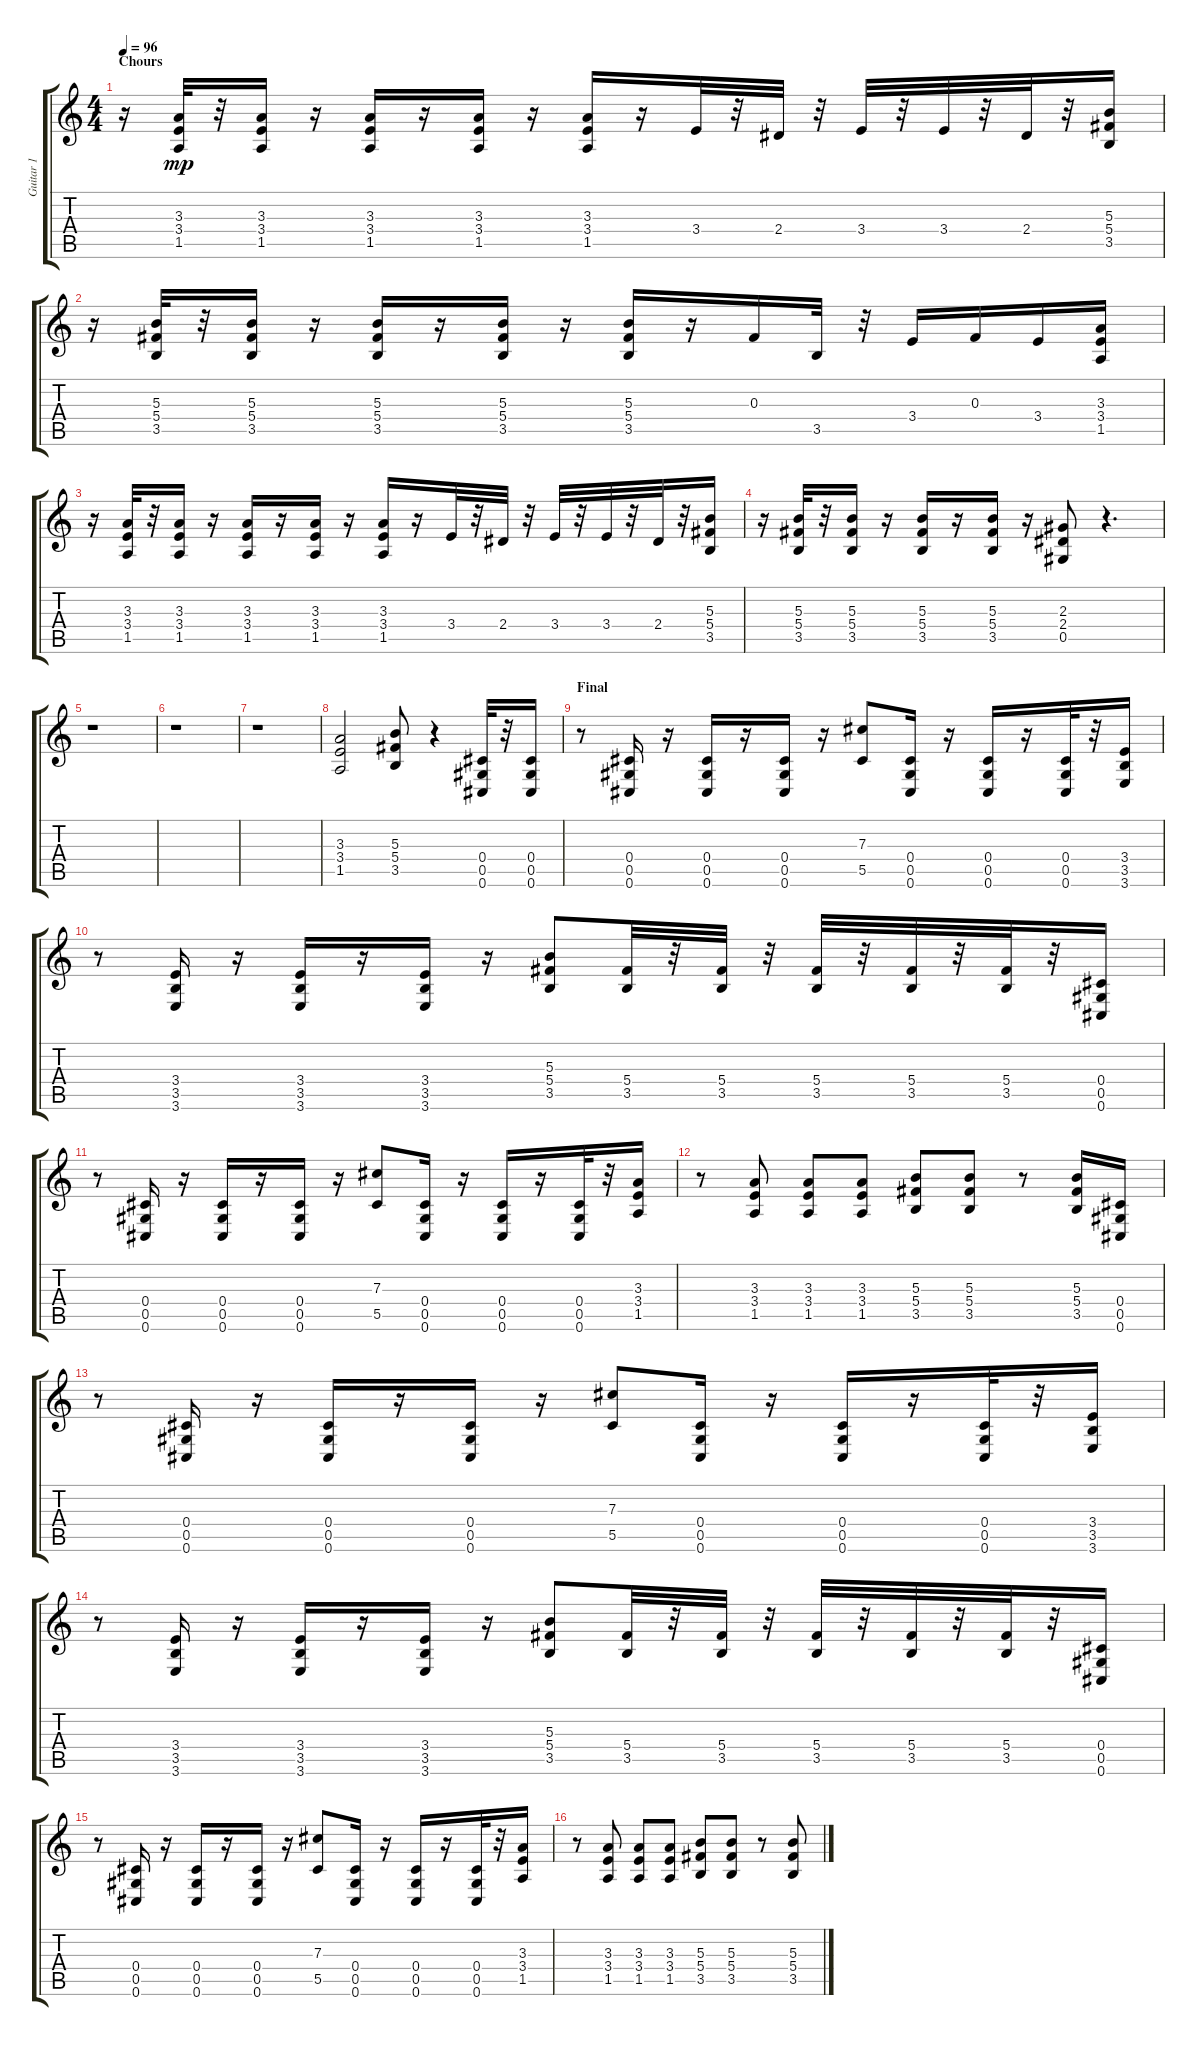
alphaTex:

\track ("Guitar 1" "Guitar 1") {instrument distortionguitar}
\staff {score tabs}
\tuning (Eb4 Bb3 Gb3 Db3 Ab2 Db2) {hide}
\ts (4 4)
\section ("" "Chours")
\tempo 96
\clef g2
\ks c
r.16{dy mp} (3.3 3.4 1.5).32 r.32 (3.3 3.4 1.5).16 r.16 (3.3 3.4 1.5).16 r.16 (3.3 3.4 1.5).16 r.16 (3.3 3.4 1.5).16 r.16 3.4.32 r.32 2.4.32 r.32 3.4.32 r.32 3.4.32 r.32 2.4.32 r.32 (5.3 5.4 3.5).16 |
r.16 (5.3 5.4 3.5).32 r.32 (5.3 5.4 3.5).16 r.16 (5.3 5.4 3.5).16 r.16 (5.3 5.4 3.5).16 r.16 (5.3 5.4 3.5).16 r.16 0.3.16 3.5.32 r.32 3.4.16 0.3.16 3.4.16 (3.3 3.4 1.5).16 |
r.16 (3.3 3.4 1.5).32 r.32 (3.3 3.4 1.5).16 r.16 (3.3 3.4 1.5).16 r.16 (3.3 3.4 1.5).16 r.16 (3.3 3.4 1.5).16 r.16 3.4.32 r.32 2.4.32 r.32 3.4.32 r.32 3.4.32 r.32 2.4.32 r.32 (5.3 5.4 3.5).16 |
r.16 (5.3 5.4 3.5).32 r.32 (5.3 5.4 3.5).16 r.16 (5.3 5.4 3.5).16 r.16 (5.3 5.4 3.5).16 r.16 (2.3 2.4 0.5).8 r.4{d} |
r.1 |
r.1 |
r.1 |
(3.3 3.4 1.5).2 (5.3 5.4 3.5).8 r.4 (0.4 0.5 0.6).32 r.32 (0.4 0.5 0.6).16 |
\section ("" "Final")
r.8 (0.4 0.5 0.6).16 r.16 (0.4 0.5 0.6).16 r.16 (0.4 0.5 0.6).16 r.16 (7.3 5.5).8 (0.4 0.5 0.6).16 r.16 (0.4 0.5 0.6).16 r.16 (0.4 0.5 0.6).32 r.32 (3.4 3.5 3.6).16 |
r.8 (3.4 3.5 3.6).16 r.16 (3.4 3.5 3.6).16 r.16 (3.4 3.5 3.6).16 r.16 (5.3 5.4 3.5).8 (5.4 3.5).32 r.32 (5.4 3.5).32 r.32 (5.4 3.5).32 r.32 (5.4 3.5).32 r.32 (5.4 3.5).32 r.32 (0.4 0.5 0.6).16 |
r.8 (0.4 0.5 0.6).16 r.16 (0.4 0.5 0.6).16 r.16 (0.4 0.5 0.6).16 r.16 (7.3 5.5).8 (0.4 0.5 0.6).16 r.16 (0.4 0.5 0.6).16 r.16 (0.4 0.5 0.6).32 r.32 (3.3 3.4 1.5).16 |
r.8 (3.3 3.4 1.5).8 (3.3 3.4 1.5).8 (3.3 3.4 1.5).8 (5.3 5.4 3.5).8 (5.3 5.4 3.5).8 r.8 (5.3 5.4 3.5).16 (0.4 0.5 0.6).16 |
r.8 (0.4 0.5 0.6).16 r.16 (0.4 0.5 0.6).16 r.16 (0.4 0.5 0.6).16 r.16 (7.3 5.5).8 (0.4 0.5 0.6).16 r.16 (0.4 0.5 0.6).16 r.16 (0.4 0.5 0.6).32 r.32 (3.4 3.5 3.6).16 |
r.8 (3.4 3.5 3.6).16 r.16 (3.4 3.5 3.6).16 r.16 (3.4 3.5 3.6).16 r.16 (5.3 5.4 3.5).8 (5.4 3.5).32 r.32 (5.4 3.5).32 r.32 (5.4 3.5).32 r.32 (5.4 3.5).32 r.32 (5.4 3.5).32 r.32 (0.4 0.5 0.6).16 |
r.8 (0.4 0.5 0.6).16 r.16 (0.4 0.5 0.6).16 r.16 (0.4 0.5 0.6).16 r.16 (7.3 5.5).8 (0.4 0.5 0.6).16 r.16 (0.4 0.5 0.6).16 r.16 (0.4 0.5 0.6).32 r.32 (3.3 3.4 1.5).16 |
r.8 (3.3 3.4 1.5).8 (3.3 3.4 1.5).8 (3.3 3.4 1.5).8 (5.3 5.4 3.5).8 (5.3 5.4 3.5).8 r.8 (5.3 5.4 3.5).8
